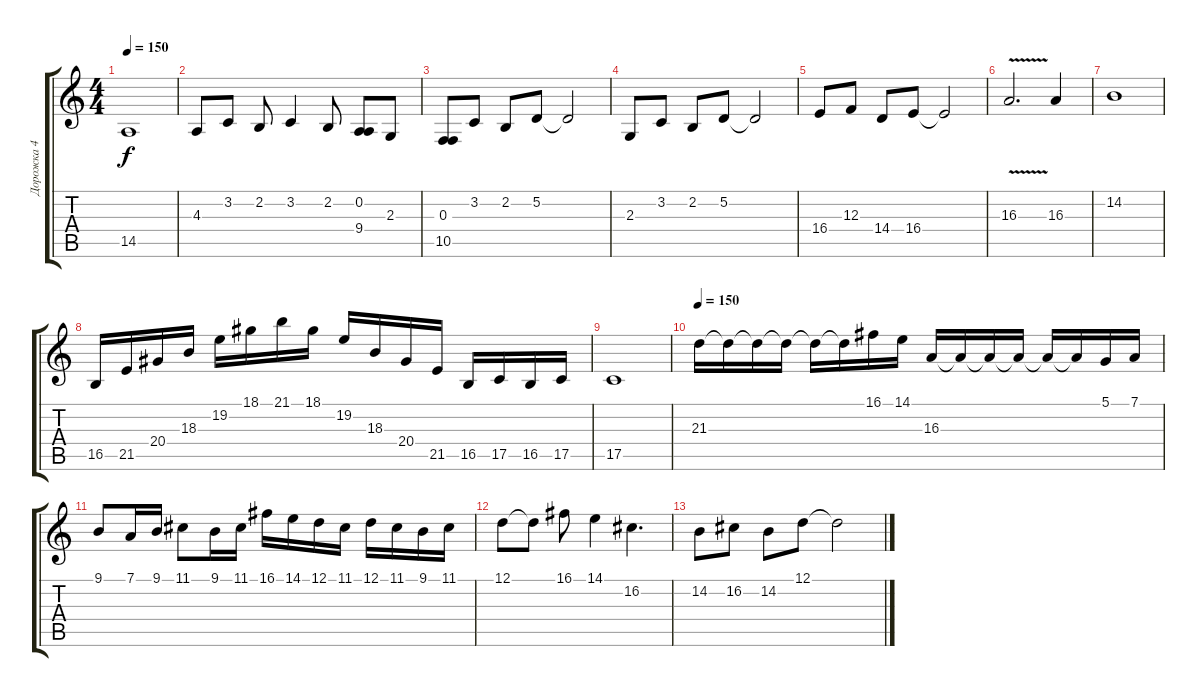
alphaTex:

\track ("Дорожка 4" "Дорожка 4") {instrument stringensemble1}
\staff {score tabs}
\tuning (D4 A3 F3 C3 G2 D2) {hide}
\ts (4 4)
\tempo 150
\clef g2
\ks c
14.5.1{dy f} |
4.3.8 3.2.8 2.2.8 3.2.4 2.2.8 (0.2 9.4).8 2.3.8 |
(0.3 10.5).8 3.2.8 2.2.8 5.2.8 5.2{t}.2 |
2.3.8 3.2.8 2.2.8 5.2.8 5.2{t}.2 |
16.4.8 12.3.8 14.4.8 16.4.8 16.4{t}.2 |
16.3{v}.2{d} 16.3.4 |
14.2.1 |
16.5.16 21.5.16 20.4.16 18.3.16 19.2.16 18.1.16 21.1.16 18.1.16 19.2.16 18.3.16 20.4.16 21.5.16 16.5.16 17.5.16 16.5.16 17.5.16 |
17.5.1 |
\tempo 150
21.3.16 21.3{t}.16 21.3{t}.16 21.3{t}.16 21.3{t}.16 21.3{t}.16 16.1.16 14.1.16 16.3.16 16.3{t}.16 16.3{t}.16 16.3{t}.16 16.3{t}.16 16.3{t}.16 5.1.16 7.1.16 |
9.1.8 7.1.16 9.1.16 11.1.8 9.1.16 11.1.16 16.1.16 14.1.16 12.1.16 11.1.16 12.1.16 11.1.16 9.1.16 11.1.16 |
12.1.8 12.1{t}.8 16.1.8 14.1.4 16.2.4{d} |
14.2.8 16.2.8 14.2.8 12.1.8 12.1{t}.2
